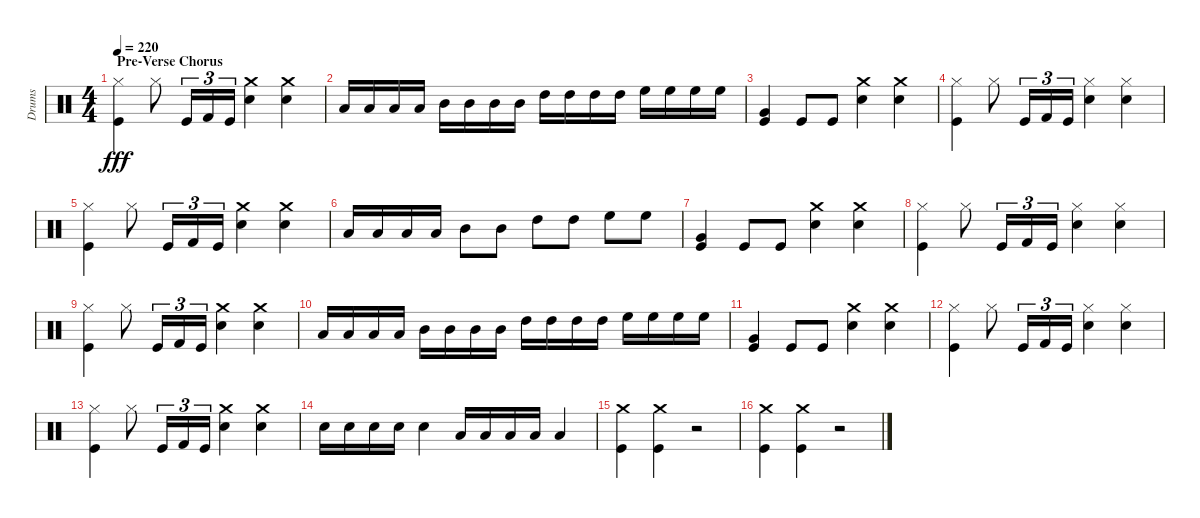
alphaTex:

\track ("Drums" "Drums") {instrument percussion}
\staff {score}
\articulation defaults
\ts (4 4)
\section ("" " Pre-Verse Chorus")
\tempo 220
\clef neutral
\ks c
("Hi-Hat (closed)" "Kick (hit)").4{dy fff} "Hi-Hat (closed)".8 "Kick (hit)".16{tu (3 2)} "Kick (hit) 2".16{tu (3 2)} "Kick (hit)".16{tu (3 2)} ("Crash medium (hit)" "Snare (hit) 2").4 ("Crash medium (hit)" "Snare (hit) 2").4 |
"Low Tom (hit)".16 "Low Tom (hit)".16 "Low Tom (hit)".16 "Low Tom (hit)".16 "Mid Tom (hit)".16 "Mid Tom (hit)".16 "Mid Tom (hit)".16 "Mid Tom (hit)".16 "High Tom (hit)".16 "High Tom (hit)".16 "High Tom (hit)".16 "High Tom (hit)".16 "High Floor Tom (hit)".16 "High Floor Tom (hit)".16 "High Floor Tom (hit)".16 "High Floor Tom (hit)".16 |
("Kick (hit)" "Very Low Tom (hit)").4 "Kick (hit)".8 "Kick (hit)".8 ("Crash medium (hit)" "Snare (hit) 2").4 ("Crash medium (hit)" "Snare (hit) 2").4 |
("Kick (hit)" "Hi-Hat (closed)").4 "Hi-Hat (closed)".8 "Kick (hit)".16{tu (3 2)} "Kick (hit) 2".16{tu (3 2)} "Kick (hit)".16{tu (3 2)} ("Hi-Hat (closed)" "Snare (hit) 2").4 ("Snare (hit) 2" "Hi-Hat (closed)").4 |
("Hi-Hat (closed)" "Kick (hit)").4 "Hi-Hat (closed)".8 "Kick (hit)".16{tu (3 2)} "Kick (hit) 2".16{tu (3 2)} "Kick (hit)".16{tu (3 2)} ("Crash medium (hit)" "Snare (hit) 2").4 ("Crash medium (hit)" "Snare (hit) 2").4 |
"Low Tom (hit)".16 "Low Tom (hit)".16 "Low Tom (hit)".16 "Low Tom (hit)".16 "Mid Tom (hit)".8 "Mid Tom (hit)".8 "High Tom (hit)".8 "High Tom (hit)".8 "High Floor Tom (hit)".8 "High Floor Tom (hit)".8 |
("Kick (hit)" "Very Low Tom (hit)").4 "Kick (hit)".8 "Kick (hit)".8 ("Crash medium (hit)" "Snare (hit) 2").4 ("Crash medium (hit)" "Snare (hit) 2").4 |
("Kick (hit)" "Hi-Hat (closed)").4 "Hi-Hat (closed)".8 "Kick (hit)".16{tu (3 2)} "Kick (hit) 2".16{tu (3 2)} "Kick (hit)".16{tu (3 2)} ("Hi-Hat (closed)" "Snare (hit) 2").4 ("Snare (hit) 2" "Hi-Hat (closed)").4 |
("Hi-Hat (closed)" "Kick (hit)").4 "Hi-Hat (closed)".8 "Kick (hit)".16{tu (3 2)} "Kick (hit) 2".16{tu (3 2)} "Kick (hit)".16{tu (3 2)} ("Crash medium (hit)" "Snare (hit) 2").4 ("Crash medium (hit)" "Snare (hit) 2").4 |
"Low Tom (hit)".16 "Low Tom (hit)".16 "Low Tom (hit)".16 "Low Tom (hit)".16 "Mid Tom (hit)".16 "Mid Tom (hit)".16 "Mid Tom (hit)".16 "Mid Tom (hit)".16 "High Tom (hit)".16 "High Tom (hit)".16 "High Tom (hit)".16 "High Tom (hit)".16 "High Floor Tom (hit)".16 "High Floor Tom (hit)".16 "High Floor Tom (hit)".16 "High Floor Tom (hit)".16 |
("Kick (hit)" "Very Low Tom (hit)").4 "Kick (hit)".8 "Kick (hit)".8 ("Crash medium (hit)" "Snare (hit) 2").4 ("Crash medium (hit)" "Snare (hit) 2").4 |
("Kick (hit)" "Hi-Hat (closed)").4 "Hi-Hat (closed)".8 "Kick (hit)".16{tu (3 2)} "Kick (hit) 2".16{tu (3 2)} "Kick (hit)".16{tu (3 2)} ("Snare (hit) 2" "Hi-Hat (closed)").4 ("Snare (hit) 2" "Hi-Hat (closed)").4 |
("Hi-Hat (closed)" "Kick (hit)").4 "Hi-Hat (closed)".8 "Kick (hit)".16{tu (3 2)} "Kick (hit) 2".16{tu (3 2)} "Kick (hit)".16{tu (3 2)} ("Snare (hit) 2" "Crash medium (hit)").4 ("Snare (hit) 2" "Crash medium (hit)").4 |
"Snare (hit) 2".16 "Snare (hit) 2".16 "Snare (hit) 2".16 "Snare (hit) 2".16 "Snare (hit) 2".4 "Low Tom (hit)".16 "Low Tom (hit)".16 "Low Tom (hit)".16 "Low Tom (hit)".16 "Low Tom (hit)".4 |
("Crash medium (hit)" "Kick (hit)").4 ("Kick (hit)" "Crash medium (hit)").4 r.2 |
("Kick (hit)" "Crash medium (hit)").4 ("Kick (hit)" "Crash medium (hit)").4 r.2
